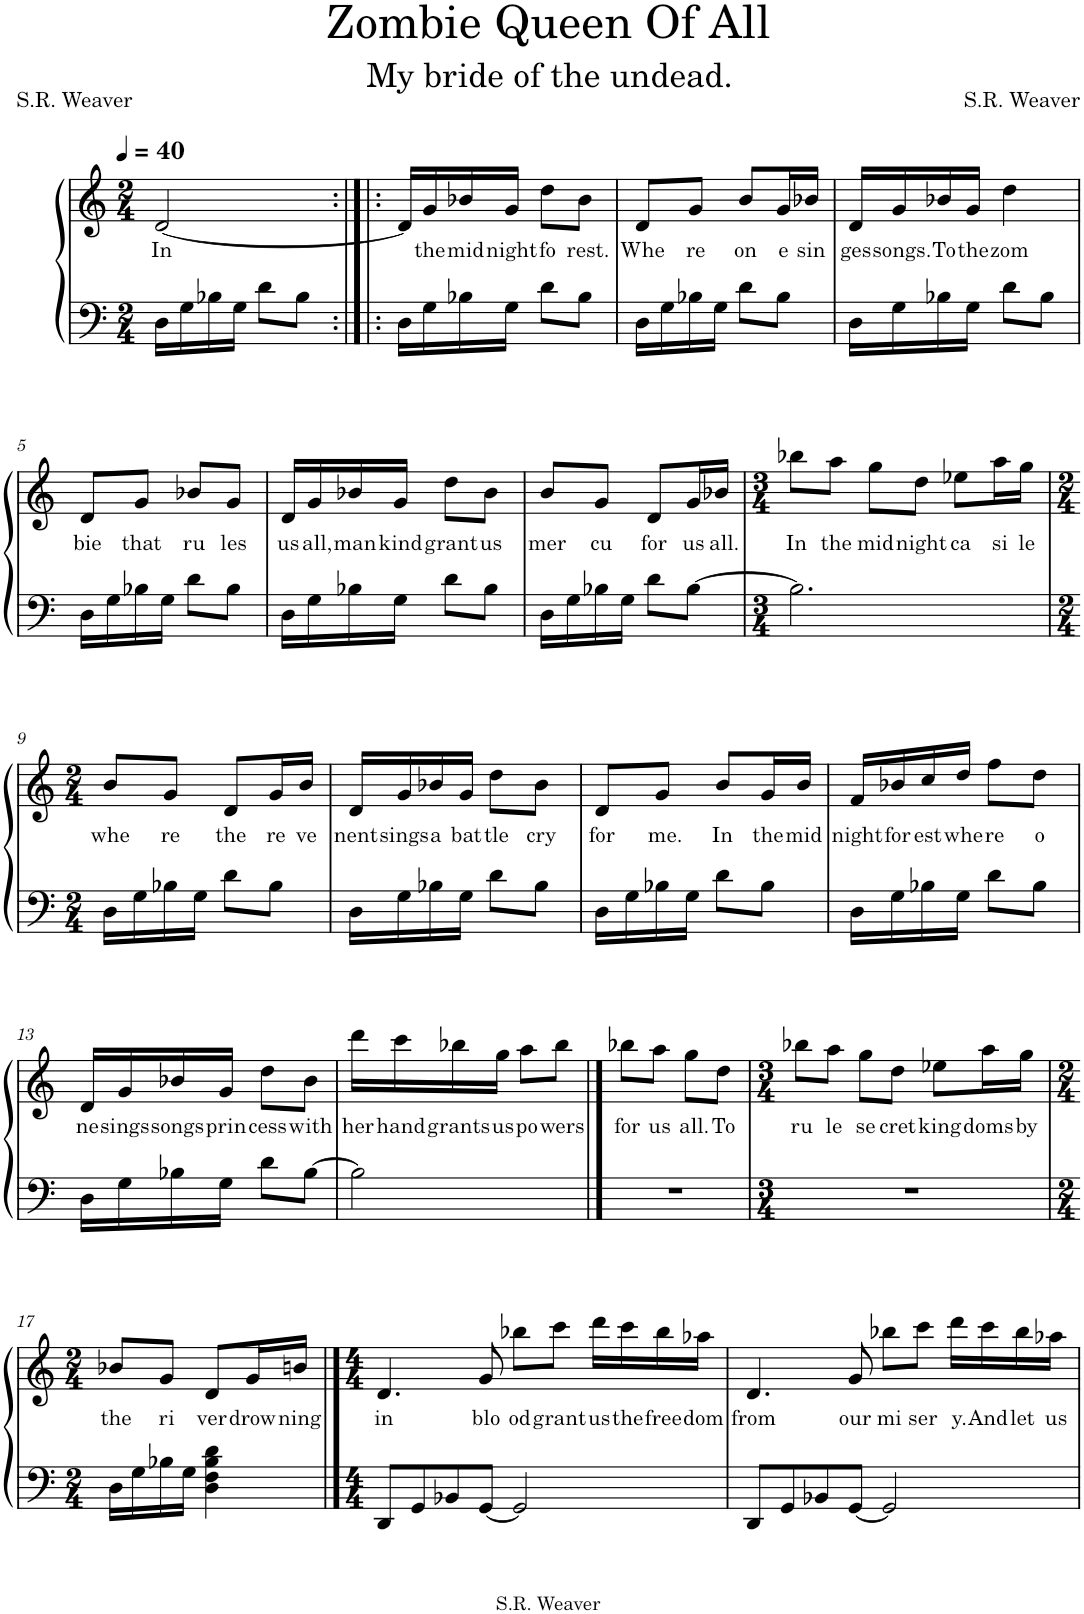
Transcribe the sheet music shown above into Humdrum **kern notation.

**kern	**kern	**text
*part1	*part1	*part1
*staff2	*staff1	*staff1
*I"Piano	*	*
*I'Pno.	*	*
*clefF4	*clefG2	*
*k[]	*k[]	*
*M2/4	*M2/4	*
*MM40	*MM40	*
=1	=1	=1
!	!	!LO:LY:b
16D\LL	[2d/	In
16G\	.	.
16B-X\	.	.
16G\JJ	.	.
8d\L	.	.
8B-\J	.	.
=2:|!|:	=2:|!|:	=2:|!|:
16D\LL	16d/LL]	.
!	!	!LO:LY:b
16G\	16g/	the
!	!	!LO:LY:b
16B-X\	16b-X/	mid
!	!	!LO:LY:b
16G\JJ	16g/JJ	night
!	!	!LO:LY:b
8d\L	8dd\L	fo
!	!	!LO:LY:b
8B-\J	8b-\J	rest.
=3	=3	=3
!	!	!LO:LY:b
16D\LL	8d/L	Whe
16G\	.	.
!	!	!LO:LY:b
16B-X\	8g/J	re
16G\JJ	.	.
!	!	!LO:LY:b
8d\L	8b/L	on
!	!	!LO:LY:b
8B-\J	16g/L	e
!	!	!LO:LY:b
.	16b-X/JJ	sin
=4	=4	=4
!	!	!LO:LY:b
16D\LL	16d/LL	ges
!	!	!LO:LY:b
16G\	16g/	songs.
!	!	!LO:LY:b
16B-X\	16b-X/	To
!	!	!LO:LY:b
16G\JJ	16g/JJ	the
!	!	!LO:LY:b
8d\L	4dd\	zom
8B-\J	.	.
!!LO:LB:g=z
=5	=5	=5
!	!	!LO:LY:b
16D\LL	8d/L	bie
16G\	.	.
!	!	!LO:LY:b
16B-X\	8g/J	that
16G\JJ	.	.
!	!	!LO:LY:b
8d\L	8b-X/L	ru
!	!	!LO:LY:b
8B-\J	8g/J	les
=6	=6	=6
!	!	!LO:LY:b
16D\LL	16d/LL	us
!	!	!LO:LY:b
16G\	16g/	all,
!	!	!LO:LY:b
16B-X\	16b-X/	man
!	!	!LO:LY:b
16G\JJ	16g/JJ	kind
!	!	!LO:LY:b
8d\L	8dd\L	grant
!	!	!LO:LY:b
8B-\J	8b-\J	us
=7	=7	=7
!	!	!LO:LY:b
16D\LL	8b/L	mer
16G\	.	.
!	!	!LO:LY:b
16B-X\	8g/J	cu
16G\JJ	.	.
!	!	!LO:LY:b
8d\L	8d/L	for
!	!	!LO:LY:b
[8B-\J	16g/L	us
!	!	!LO:LY:b
.	16b-X/JJ	all.
=8	=8	=8
*M3/4	*M3/4	*
!	!	!LO:LY:b
2.B-\]	8bb-X\L	In
!	!	!LO:LY:b
.	8aa\J	the
!	!	!LO:LY:b
.	8gg\L	mid
!	!	!LO:LY:b
.	8dd\J	night
!	!	!LO:LY:b
.	8ee-X\L	ca
!	!	!LO:LY:b
.	16aa\L	si
!	!	!LO:LY:b
.	16gg\JJ	le
!!LO:LB:g=z
=9	=9	=9
*M2/4	*M2/4	*
!	!	!LO:LY:b
16D\LL	8b/L	whe
16G\	.	.
!	!	!LO:LY:b
16B-X\	8g/J	re
16G\JJ	.	.
!	!	!LO:LY:b
8d\L	8d/L	the
!	!	!LO:LY:b
8B-\J	16g/L	re
!	!	!LO:LY:b
.	16b/JJ	ve
=10	=10	=10
!	!	!LO:LY:b
16D\LL	16d/LL	nent
!	!	!LO:LY:b
16G\	16g/	sings
!	!	!LO:LY:b
16B-X\	16b-X/	a
!	!	!LO:LY:b
16G\JJ	16g/JJ	bat
!	!	!LO:LY:b
8d\L	8dd\L	tle
!	!	!LO:LY:b
8B-\J	8b-\J	cry
=11	=11	=11
!	!	!LO:LY:b
16D\LL	8d/L	for
16G\	.	.
!	!	!LO:LY:b
16B-X\	8g/J	me.
16G\JJ	.	.
!	!	!LO:LY:b
8d\L	8b/L	In
!	!	!LO:LY:b
8B-\J	16g/L	the
!	!	!LO:LY:b
.	16b/JJ	mid
=12	=12	=12
!	!	!LO:LY:b
16D\LL	16f/LL	night
!	!	!LO:LY:b
16G\	16b-X/	for
!	!	!LO:LY:b
16B-X\	16cc/	est
!	!	!LO:LY:b
16G\JJ	16dd/JJ	whe
!	!	!LO:LY:b
8d\L	8ff\L	re
!	!	!LO:LY:b
8B-\J	8dd\J	o
!!LO:LB:g=z
=13	=13	=13
!	!	!LO:LY:b
16D\LL	16d/LL	ne
!	!	!LO:LY:b
16G\	16g/	sings
!	!	!LO:LY:b
16B-X\	16b-X/	songs
!	!	!LO:LY:b
16G\JJ	16g/JJ	prin
!	!	!LO:LY:b
8d\L	8dd\L	cess
!	!	!LO:LY:b
[8B-\J	8b-\J	with
=14	=14	=14
!	!	!LO:LY:b
2B-\]	16ddd\LL	her
!	!	!LO:LY:b
.	16ccc\	hand
!	!	!LO:LY:b
.	16bb-X\	grants
!	!	!LO:LY:b
.	16gg\JJ	us
!	!	!LO:LY:b
.	8aa\L	po
!	!	!LO:LY:b
.	8bb-\J	wers
==15	==15	==15
!	!	!LO:LY:b
2r	8bb-X\L	for
!	!	!LO:LY:b
.	8aa\J	us
!	!	!LO:LY:b
.	8gg\L	all.
!	!	!LO:LY:b
.	8dd\J	To
=16	=16	=16
*M3/4	*M3/4	*
!	!	!LO:LY:b
2.r	8bb-X\L	ru
!	!	!LO:LY:b
.	8aa\J	le
!	!	!LO:LY:b
.	8gg\L	se
!	!	!LO:LY:b
.	8dd\J	cret
!	!	!LO:LY:b
.	8ee-X\L	king
!	!	!LO:LY:b
.	16aa\L	doms
!	!	!LO:LY:b
.	16gg\JJ	by
!!LO:LB:g=z
=17	=17	=17
*M2/4	*M2/4	*
!	!	!LO:LY:b
16D\LL	8b-X/L	the
16G\	.	.
!	!	!LO:LY:b
16B-X\	8g/J	ri
16G\JJ	.	.
!	!	!LO:LY:b
4D\ 4F\ 4B-\ 4d\	8d/L	ver
!	!	!LO:LY:b
.	16g/L	drow
!	!	!LO:LY:b
.	16bn/JJ	ning
==18	==18	==18
*M4/4	*M4/4	*
!	!	!LO:LY:b
8DD/L	4.d/	in
8GG/	.	.
8BB-X/	.	.
!	!	!LO:LY:b
[8GG/J	8g/	blo
!	!	!LO:LY:b
2GG/]	8bb-X\L	od
!	!	!LO:LY:b
.	8ccc\J	grant
!	!	!LO:LY:b
.	16ddd\LL	us
!	!	!LO:LY:b
.	16ccc\	the
!	!	!LO:LY:b
.	16bb-\	free
!	!	!LO:LY:b
.	16aa-X\JJ	dom
=19	=19	=19
!	!	!LO:LY:b
8DD/L	4.d/	from
8GG/	.	.
8BB-X/	.	.
!	!	!LO:LY:b
[8GG/J	8g/	our
!	!	!LO:LY:b
2GG/]	8bb-X\L	mi
!	!	!LO:LY:b
.	8ccc\J	ser
!	!	!LO:LY:b
.	16ddd\LL	y.
!	!	!LO:LY:b
.	16ccc\	And
!	!	!LO:LY:b
.	16bb-\	let
!	!	!LO:LY:b
.	16aa-X\JJ	us
=	=	=
*-	*-	*-
